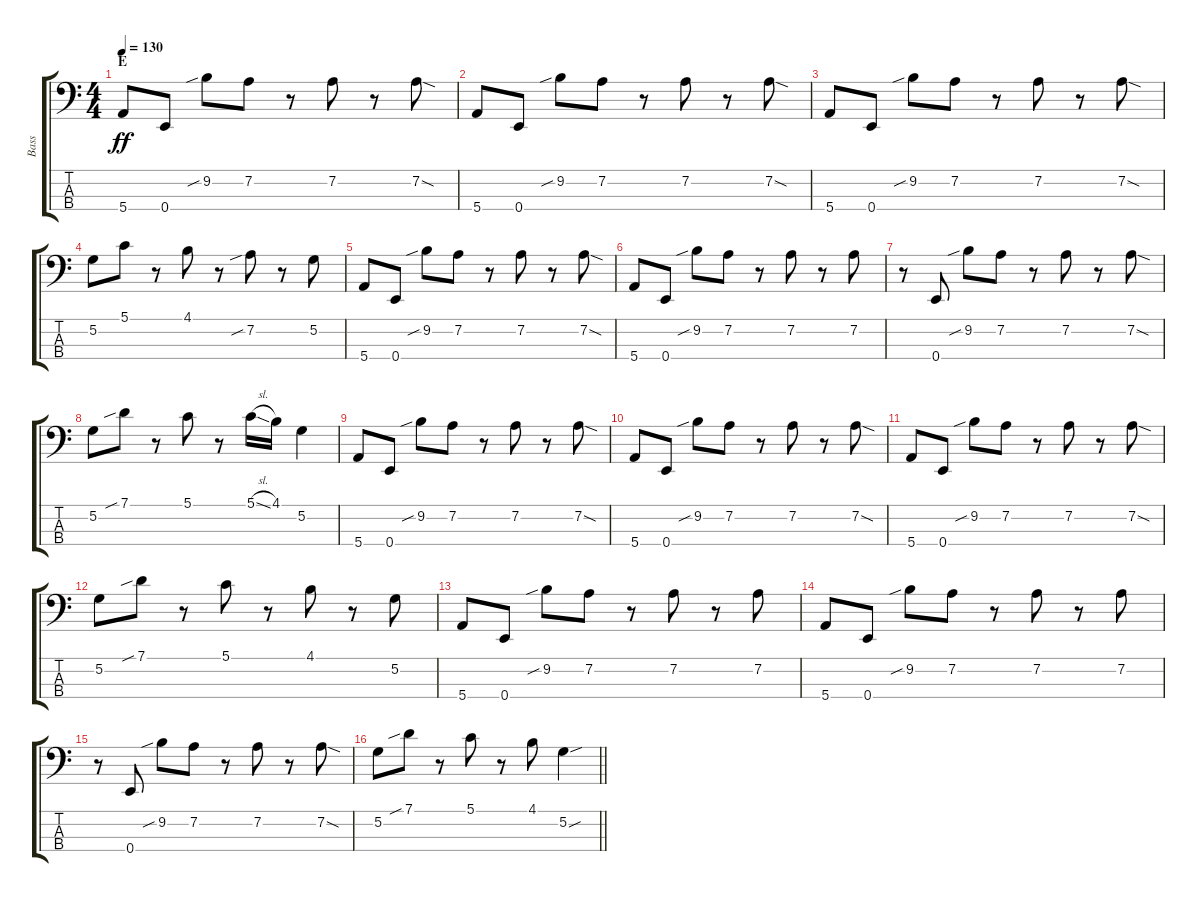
\track ("Bass" "Bass") {instrument electricbasspick}
\staff {score tabs}
\tuning (G2 D2 A1 E1) {hide}
\ts (4 4)
\section ("" "E")
\tempo 130
\clef f4
\ks c
5.4.8{dy ff} 0.4.8 9.2{sib}.8 7.2.8 r.8 7.2.8 r.8 7.2{sod}.8 |
5.4.8 0.4.8 9.2{sib}.8 7.2.8 r.8 7.2.8 r.8 7.2{sod}.8 |
5.4.8 0.4.8 9.2{sib}.8 7.2.8 r.8 7.2.8 r.8 7.2{sod}.8 |
5.2.8 5.1.8 r.8 4.1.8 r.8 7.2{sib}.8 r.8 5.2.8 |
5.4.8 0.4.8 9.2{sib}.8 7.2.8 r.8 7.2.8 r.8 7.2{sod}.8 |
5.4.8 0.4.8 9.2{sib}.8 7.2.8 r.8 7.2.8 r.8 7.2.8 |
r.8 0.4.8 9.2{sib}.8 7.2.8 r.8 7.2.8 r.8 7.2{sod}.8 |
5.2.8 7.1{sib}.8 r.8 5.1.8 r.8 5.1{sl}.16 4.1.16 5.2.4 |
5.4.8 0.4.8 9.2{sib}.8 7.2.8 r.8 7.2.8 r.8 7.2{sod}.8 |
5.4.8 0.4.8 9.2{sib}.8 7.2.8 r.8 7.2.8 r.8 7.2{sod}.8 |
5.4.8 0.4.8 9.2{sib}.8 7.2.8 r.8 7.2.8 r.8 7.2{sod}.8 |
5.2.8 7.1{sib}.8 r.8 5.1.8 r.8 4.1.8 r.8 5.2.8 |
5.4.8 0.4.8 9.2{sib}.8 7.2.8 r.8 7.2.8 r.8 7.2.8 |
5.4.8 0.4.8 9.2{sib}.8 7.2.8 r.8 7.2.8 r.8 7.2.8 |
r.8 0.4.8 9.2{sib}.8 7.2.8 r.8 7.2.8 r.8 7.2{sod}.8 |
\barLineRight lightlight
5.2.8 7.1{sib}.8 r.8 5.1.8 r.8 4.1.8 5.2{sou}.4
